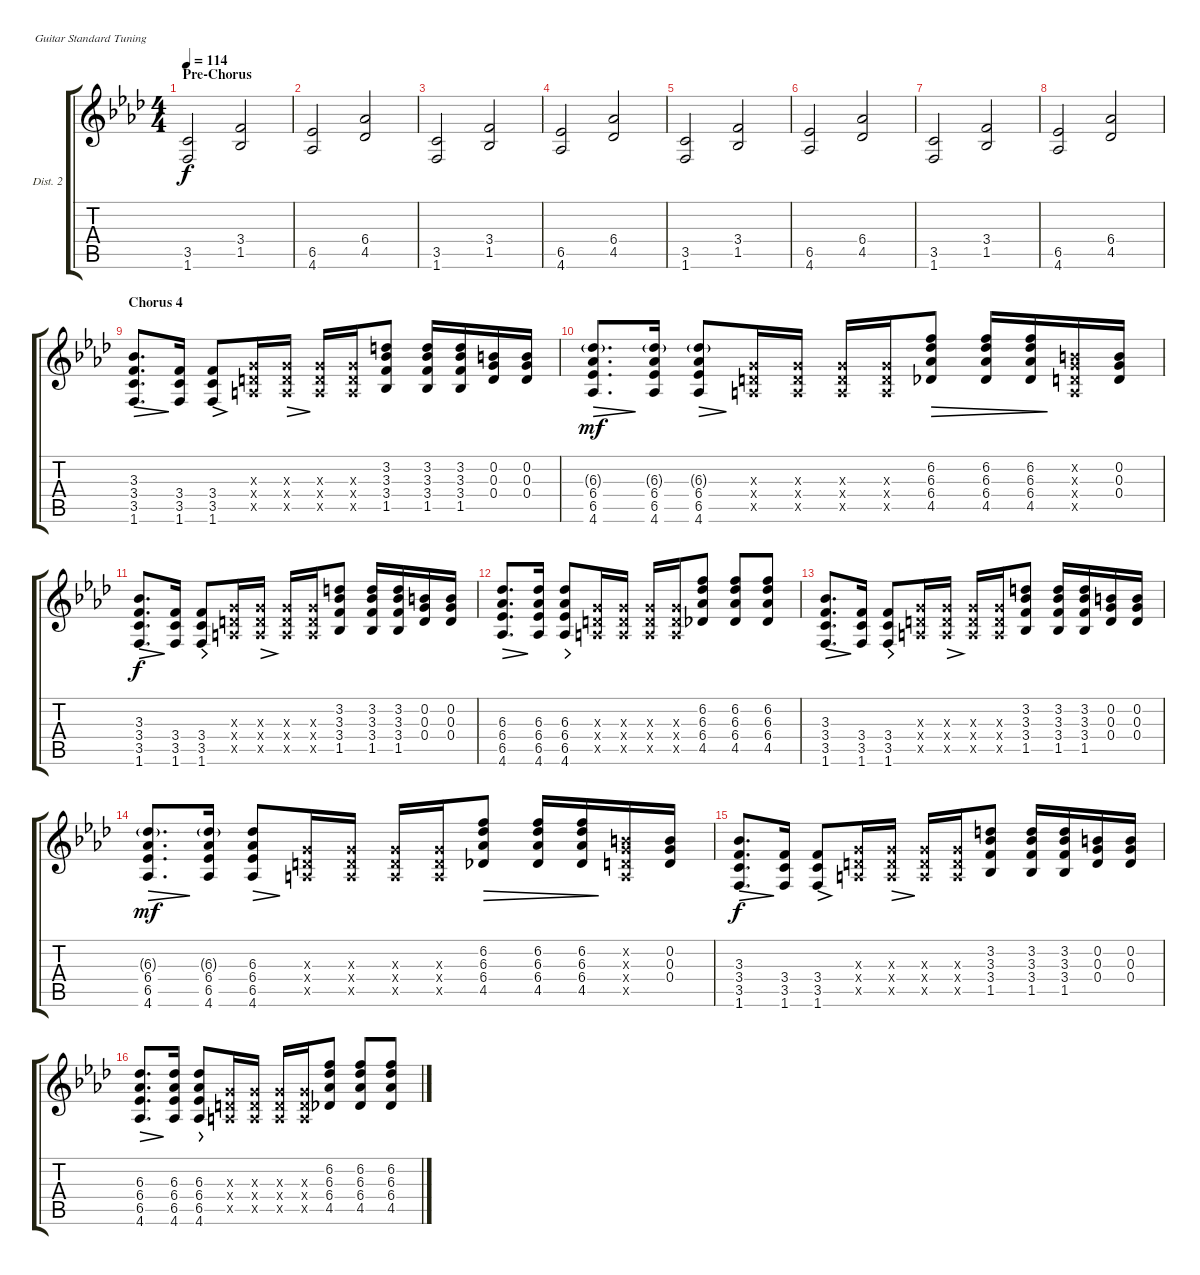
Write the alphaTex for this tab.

\defaultSystemsLayout 4
\bracketExtendMode groupsimilarinstruments
\firstSystemTrackNameOrientation horizontal
\otherSystemsTrackNameOrientation horizontal
\track ("Guitar 2" "Dist. 2") {instrument distortionguitar}
\staff {score tabs}
\tuning (E4 B3 G3 D3 A2 E2)
\ts (4 4)
\section ("" "Pre-Chorus")
\tempo 114
\clef g2
\ks ab
(1.6 3.5).2{dy f} (1.5 3.4).2 |
(4.6 6.5).2 (4.5 6.4).2 |
(1.6 3.5).2 (1.5 3.4).2 |
(4.6 6.5).2 (4.5 6.4).2 |
(1.6 3.5).2 (1.5 3.4).2 |
(4.6 6.5).2 (4.5 6.4).2 |
(1.6 3.5).2 (1.5 3.4).2 |
(4.6 6.5).2 (4.5 6.4).2 |
\section ("" "Chorus 4")
(1.6 3.5 3.4 3.3).8{d dec} (3.4 3.5 1.6).16 (1.6 3.5 3.4).8{dec} (0.5{x} 0.4{x} 0.3{x}).16 (0.3{x} 0.4{x} 0.5{x}).16{dec} (0.3{x} 0.4{x} 0.5{x}).16 (0.3{x} 0.4{x} 0.5{x}).16 (1.5 3.4 3.3 3.2).8 (3.2 1.5 3.4 3.3).16 (3.2 3.3 3.4 1.5).16 (0.2 0.4 0.3).16 (0.2 0.3 0.4).16 |
(4.6 6.5 6.4 6.3{g}).8{d dec dy mf} (6.3{g} 6.4 6.5 4.6).16 (6.3{g} 6.4 6.5 4.6).8{dec} (0.5{x} 0.4{x} 0.3{x}).16 (0.5{x} 0.4{x} 0.3{x}).16 (0.5{x} 0.4{x} 0.3{x}).16 (0.5{x} 0.4{x} 0.3{x}).16 (6.2 6.3 6.4 4.5).8{dec} (4.5 6.2 6.3 6.4).16{dec} (4.5 6.4 6.3 6.2).16{dec} (0.5{x} 0.4{x} 0.3{x} 0.2{x}).16 (0.2 0.3 0.4).16 |
(1.6 3.5 3.4 3.3).8{d dec dy f} (3.4 3.5 1.6).16 (1.6 3.5 3.4).8{dec} (0.5{x} 0.4{x} 0.3{x}).16 (0.3{x} 0.4{x} 0.5{x}).16{dec} (0.3{x} 0.4{x} 0.5{x}).16 (0.3{x} 0.4{x} 0.5{x}).16 (1.5 3.4 3.3 3.2).8 (3.2 1.5 3.4 3.3).16 (3.2 3.3 3.4 1.5).16 (0.2 0.4 0.3).16 (0.2 0.3 0.4).16 |
(4.6 6.5 6.4 6.3).8{d dec} (6.3 6.4 6.5 4.6).16 (4.6 6.5 6.4 6.3).8{dec} (0.5{x} 0.4{x} 0.3{x}).16 (0.5{x} 0.4{x} 0.3{x}).16 (0.5{x} 0.4{x} 0.3{x}).16 (0.5{x} 0.4{x} 0.3{x}).16 (4.5 6.4 6.3 6.2).8 (6.2 6.4 6.3 4.5).8 (6.2 6.3 6.4 4.5).8 |
(1.6 3.5 3.4 3.3).8{d dec} (3.4 3.5 1.6).16 (1.6 3.5 3.4).8{dec} (0.5{x} 0.4{x} 0.3{x}).16 (0.3{x} 0.4{x} 0.5{x}).16{dec} (0.3{x} 0.4{x} 0.5{x}).16 (0.3{x} 0.4{x} 0.5{x}).16 (1.5 3.4 3.3 3.2).8 (3.2 1.5 3.4 3.3).16 (3.2 3.3 3.4 1.5).16 (0.2 0.4 0.3).16 (0.2 0.3 0.4).16 |
(4.6 6.5 6.4 6.3{g}).8{d dec dy mf} (6.3{g} 6.4 6.5 4.6).16 (6.3 6.4 6.5 4.6).8{dec} (0.5{x} 0.4{x} 0.3{x}).16 (0.5{x} 0.4{x} 0.3{x}).16 (0.5{x} 0.4{x} 0.3{x}).16 (0.5{x} 0.4{x} 0.3{x}).16 (6.2 6.3 6.4 4.5).8{dec} (4.5 6.2 6.3 6.4).16{dec} (4.5 6.4 6.3 6.2).16{dec} (0.5{x} 0.4{x} 0.3{x} 0.2{x}).16 (0.2 0.3 0.4).16 |
(1.6 3.5 3.4 3.3).8{d dec dy f} (3.4 3.5 1.6).16 (1.6 3.5 3.4).8{dec} (0.5{x} 0.4{x} 0.3{x}).16 (0.3{x} 0.4{x} 0.5{x}).16{dec} (0.3{x} 0.4{x} 0.5{x}).16 (0.3{x} 0.4{x} 0.5{x}).16 (1.5 3.4 3.3 3.2).8 (3.2 1.5 3.4 3.3).16 (3.2 3.3 3.4 1.5).16 (0.2 0.4 0.3).16 (0.2 0.3 0.4).16 |
(4.6 6.5 6.4 6.3).8{d dec} (6.3 6.4 6.5 4.6).16 (4.6 6.5 6.4 6.3).8{dec} (0.5{x} 0.4{x} 0.3{x}).16 (0.5{x} 0.4{x} 0.3{x}).16 (0.5{x} 0.4{x} 0.3{x}).16 (0.5{x} 0.4{x} 0.3{x}).16 (4.5 6.4 6.3 6.2).8 (6.2 6.4 6.3 4.5).8 (6.2 6.3 6.4 4.5).8
